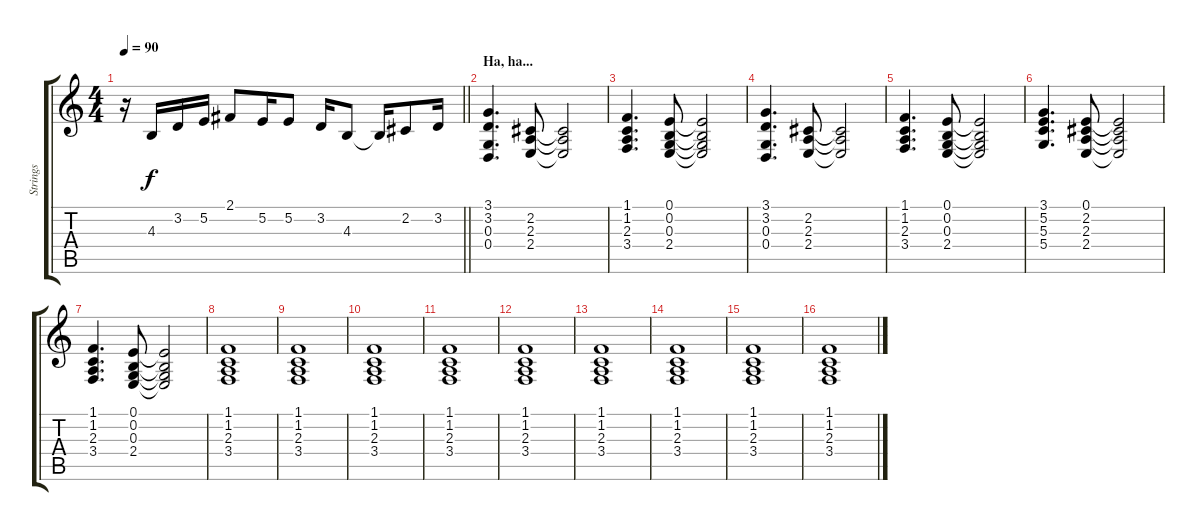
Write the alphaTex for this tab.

\track ("Strings" "Strings") {instrument synthvoice}
\staff {score tabs}
\tuning (E4 B3 G3 D3 A2 E2) {hide}
\ts (4 4)
\tempo 90
\clef g2
\barLineRight lightlight
\ks c
r.16{dy f} 4.3.16 3.2.16 5.2.16 2.1.8 5.2.16 5.2.8 3.2.16 4.3.8 4.3{t}.16 2.2.8 3.2.16 |
\section ("" "Ha, ha...")
(3.1 3.2 0.3 0.4).4{d} (2.2 2.3 2.4).8 (2.2{t} 2.3{t} 2.4{t}).2 |
(1.1 1.2 2.3 3.4).4{d} (0.1 0.2 0.3 2.4).8 (0.1{t} 0.2{t} 0.3{t} 2.4{t}).2 |
(3.1 3.2 0.3 0.4).4{d} (2.2 2.3 2.4).8 (2.2{t} 2.3{t} 2.4{t}).2 |
(1.1 1.2 2.3 3.4).4{d} (0.1 0.2 0.3 2.4).8 (0.1{t} 0.2{t} 0.3{t} 2.4{t}).2 |
(3.1 5.2 5.3 5.4).4{d} (0.1 2.2 2.3 2.4).8 (0.1{t} 2.2{t} 2.3{t} 2.4{t}).2 |
(1.1 1.2 2.3 3.4).4{d} (0.1 0.2 0.3 2.4).8 (0.1{t} 0.2{t} 0.3{t} 2.4{t}).2 |
(1.1 1.2 2.3 3.4).1 |
(1.1 1.2 2.3 3.4).1 |
(1.1 1.2 2.3 3.4).1 |
(1.1 1.2 2.3 3.4).1 |
(1.1 1.2 2.3 3.4).1 |
(1.1 1.2 2.3 3.4).1 |
(1.1 1.2 2.3 3.4).1 |
(1.1 1.2 2.3 3.4).1 |
(1.1 1.2 2.3 3.4).1
